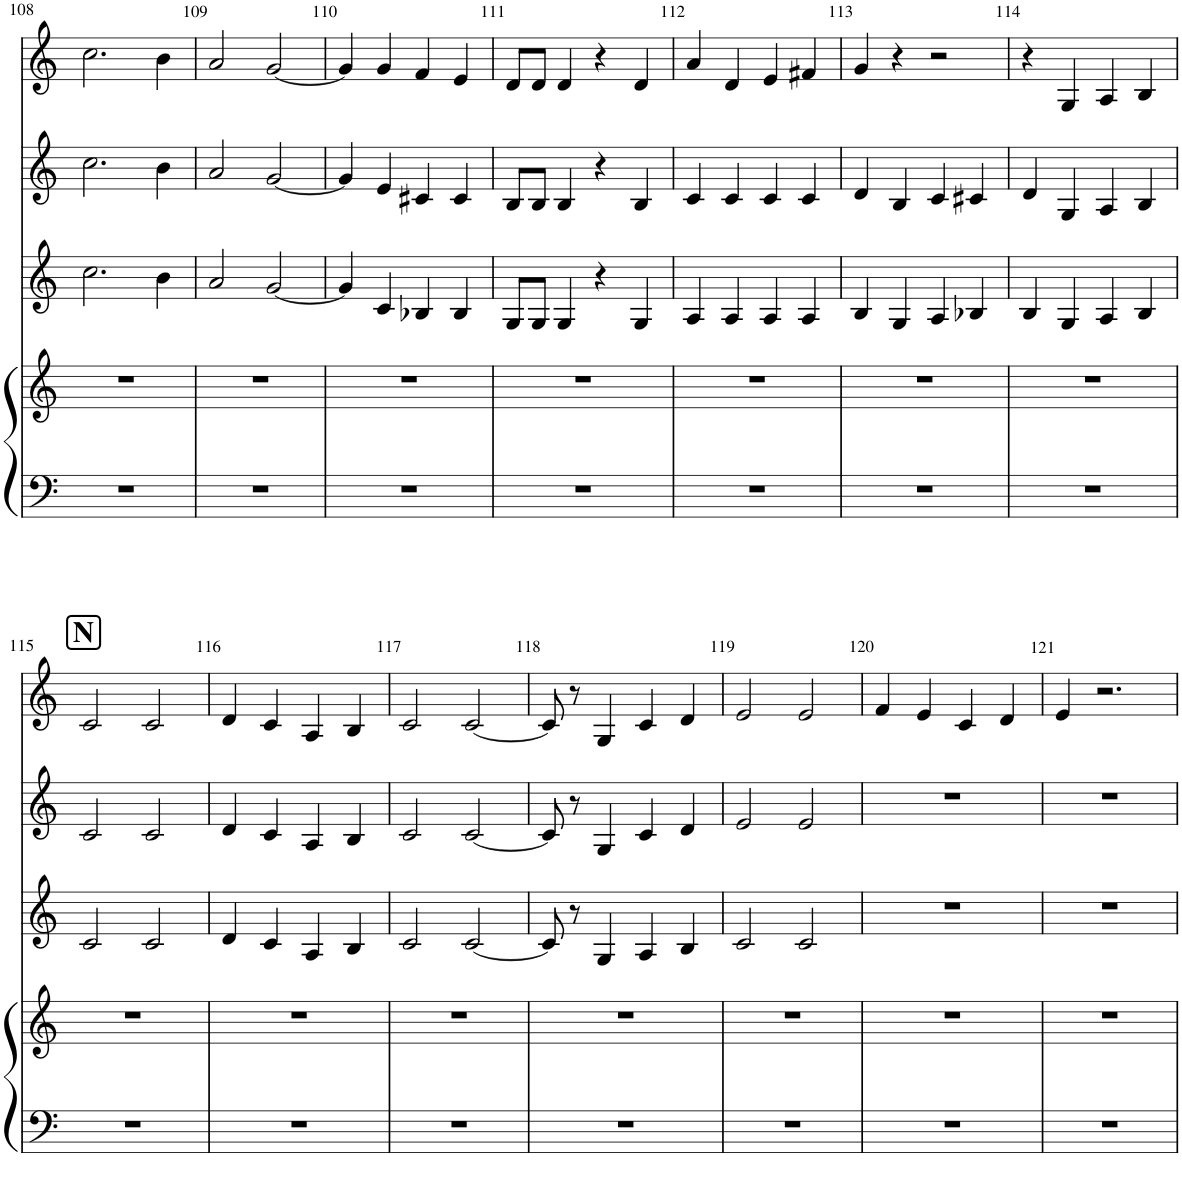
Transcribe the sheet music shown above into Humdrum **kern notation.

**kern	**kern	**kern	**kern	**kern
*part4	*part4	*part3	*part2	*part1
*staff5	*staff4	*staff3	*staff2	*staff1
*I"Piano	*	*I"Piano	*I"Piano	*I"Piano
*I'Pno	*	*I'Pno	*I'Pno	*I'Pno
!!LO:PB:g=z
*clefF4	*clefG2	*clefG2	*clefG2	*clefG2
*k[]	*k[]	*k[]	*k[]	*k[]
*M2/2	*M2/2	*M2/2	*M2/2	*M2/2
*met(c|)	*met(c|)	*met(c|)	*met(c|)	*met(c|)
=108	=108	=108	=108	=108
1r	1r	2.cc\	2.cc\	2.cc\
.	.	4b\	4b\	4b\
=109	=109	=109	=109	=109
1r	1r	2a/	2a/	2a/
.	.	[2g/	[2g/	[2g/
=110	=110	=110	=110	=110
1r	1r	4g/]	4g/]	4g/]
.	.	4c/	4e/	4g/
.	.	4B-X/	4c#X/	4f/
.	.	4B-/	4c#/	4e/
=111	=111	=111	=111	=111
1r	1r	8G/L	8B/L	8d/L
.	.	8G/J	8B/J	8d/J
.	.	4G/	4B/	4d/
.	.	4r	4r	4r
.	.	4G/	4B/	4d/
=112	=112	=112	=112	=112
1r	1r	4A/	4c/	4a/
.	.	4A/	4c/	4d/
.	.	4A/	4c/	4e/
.	.	4A/	4c/	4f#X/
=113	=113	=113	=113	=113
1r	1r	4B/	4d/	4g/
.	.	4G/	4B/	4r
.	.	4A/	4c/	2r
.	.	4B-X/	4c#X/	.
=114	=114	=114	=114	=114
1r	1r	4B/	4d/	4r
.	.	4G/	4G/	4G/
.	.	4A/	4A/	4A/
.	.	4B/	4B/	4B/
!!LO:LB:g=z
!!LO:REH:place=s1:a:B:cj:fs=14:t=N
=115	=115	=115	=115	=115
1r	1r	2c/	2c/	2c/
.	.	2c/	2c/	2c/
=116	=116	=116	=116	=116
1r	1r	4d/	4d/	4d/
.	.	4c/	4c/	4c/
.	.	4A/	4A/	4A/
.	.	4B/	4B/	4B/
=117	=117	=117	=117	=117
1r	1r	2c/	2c/	2c/
.	.	[2c/	[2c/	[2c/
=118	=118	=118	=118	=118
1r	1r	8c/]	8c/]	8c/]
.	.	8r	8r	8r
.	.	4G/	4G/	4G/
.	.	4A/	4c/	4c/
.	.	4B/	4d/	4d/
=119	=119	=119	=119	=119
1r	1r	2c/	2e/	2e/
.	.	2c/	2e/	2e/
=120	=120	=120	=120	=120
1r	1r	1r	1r	4f/
.	.	.	.	4e/
.	.	.	.	4c/
.	.	.	.	4d/
=121	=121	=121	=121	=121
1r	1r	1r	1r	4e/
.	.	.	.	2.r
=	=	=	=	=
*-	*-	*-	*-	*-
